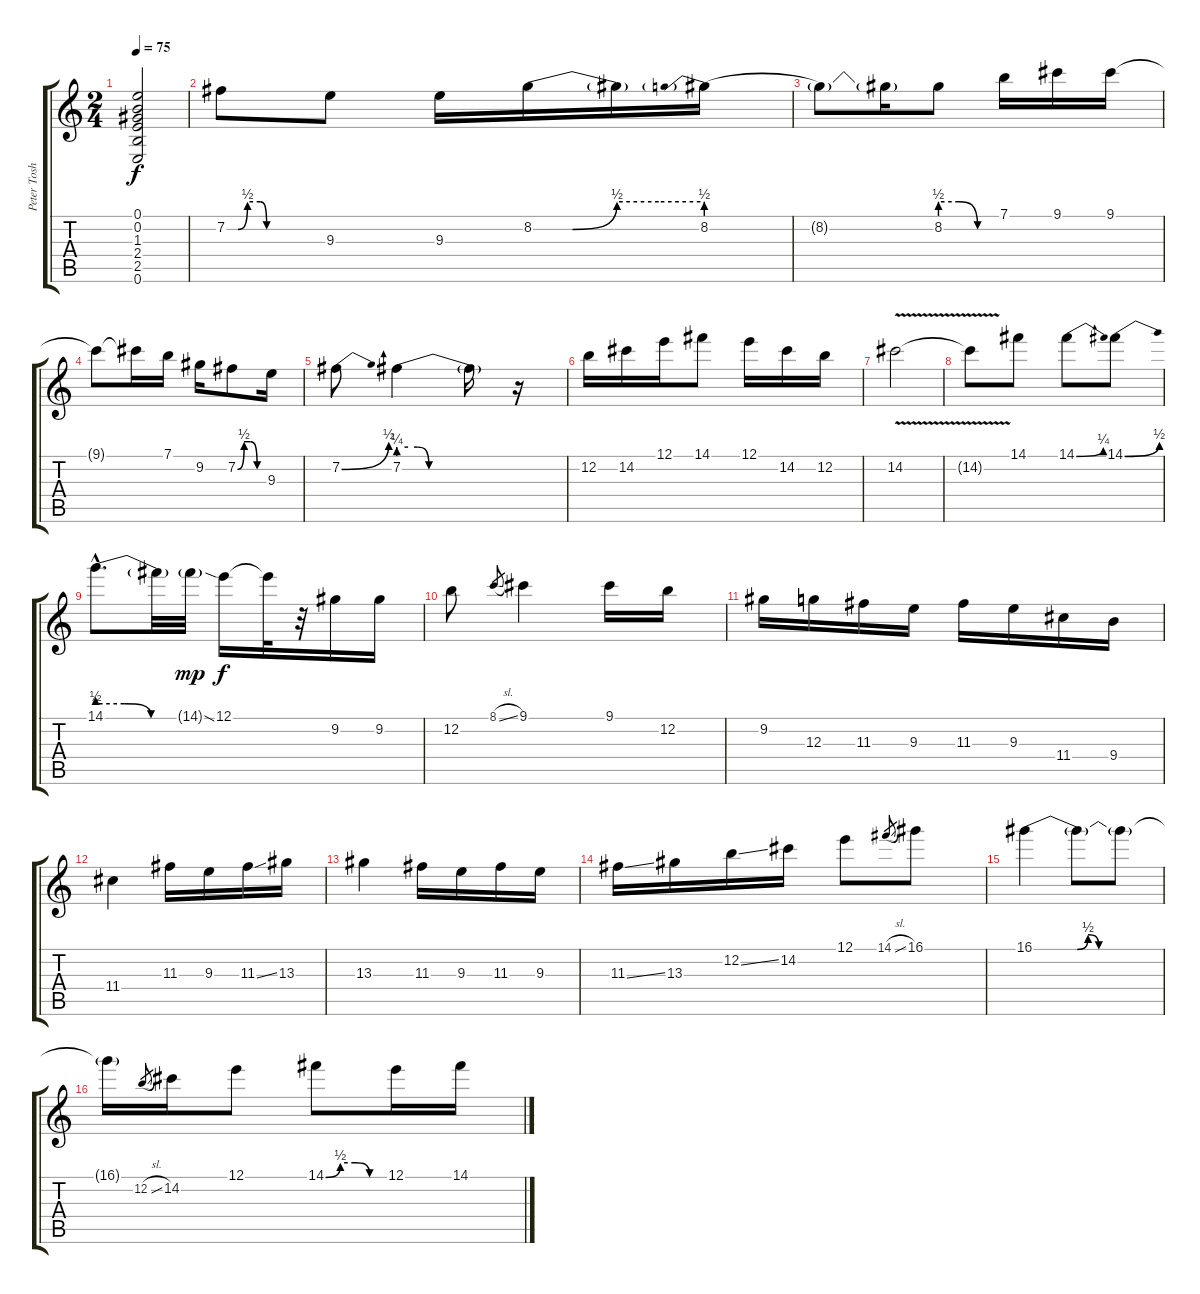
\track ("Peter Tosh" "Peter Tosh") {instrument electricguitarjazz}
\staff {score tabs}
\tuning (E4 B3 G3 D3 A2 E2) {hide}
\ts (2 4)
\tempo 75
\clef g2
\ks c
(0.1 0.2 1.3 2.4 2.5 0.6).2{dy f instrument electricguitarjazz} |
7.2{be (custom 0 0 7 0 13 2 21 2 25 0 45 0 60 0)}.8 9.3.8 9.3.16 8.2{be (custom 0 0 14 0 30 2 45 2 60 2)}.16 8.2{t}.16 8.2{be (prebend 0 2 60 2)}.16 |
8.2{t}.8 8.2{t}.16 8.2{be (custom 0 2 20 2 40 0 60 0)}.8 7.1.16 9.1.16 9.1.16 |
9.1{t}.8 9.1{t}.16 7.1.16 9.2.16 7.2{be (custom 0 0 15 2 30 2 45 0 60 0)}.8 9.3.16 |
7.2{be (bend 0 0 60 2)}.8 7.2{be (custom 0 1 5 1 10 1 16 0 20 0 60 0)}.4 7.2{t}.16 r.16 |
12.2.16 14.2.16 12.1.16 14.1.8 12.1.16 14.2.16 12.2.16 |
14.2{v}.2 |
14.2{t}.8 14.1.8 14.1{be (bend 0 0 60 1)}.8 14.1{be (bend 0 0 60 2)}.8 |
14.1{be (custom 0 2 20 2 40 0 60 0) hac}.8{d} 14.1{t}.32 14.1{ss g}.32{dy mp} 12.1.16{dy f} 12.1{t}.32 r.32 9.2.16 9.2.16 |
12.2.8 8.1{sl}.8{gr} 9.1.4 9.1.16 12.2.16 |
9.2.16 12.3.16 11.3.16 9.3.16 11.3.16 9.3.16 11.4.16 9.4.16 |
11.4.4 11.3.16 9.3.16 11.3{ss}.16 13.3.16 |
13.3.4 11.3.16 9.3.16 11.3.16 9.3.16 |
11.3{ss}.16 13.3.16 12.2{ss}.16 14.2.16 12.1.8 14.1{sl}.8{gr} 16.1.8 |
16.1{be (custom 0 0 20 0 25 2 30 0 60 0)}.4 16.1{t}.8 16.1{t}.8 |
16.1{t}.16 12.2{sl}.8{gr} 14.2.16 12.1.8 14.1{be (custom 0 0 15 2 30 2 45 0 60 0)}.8 12.1.16 14.1.16
